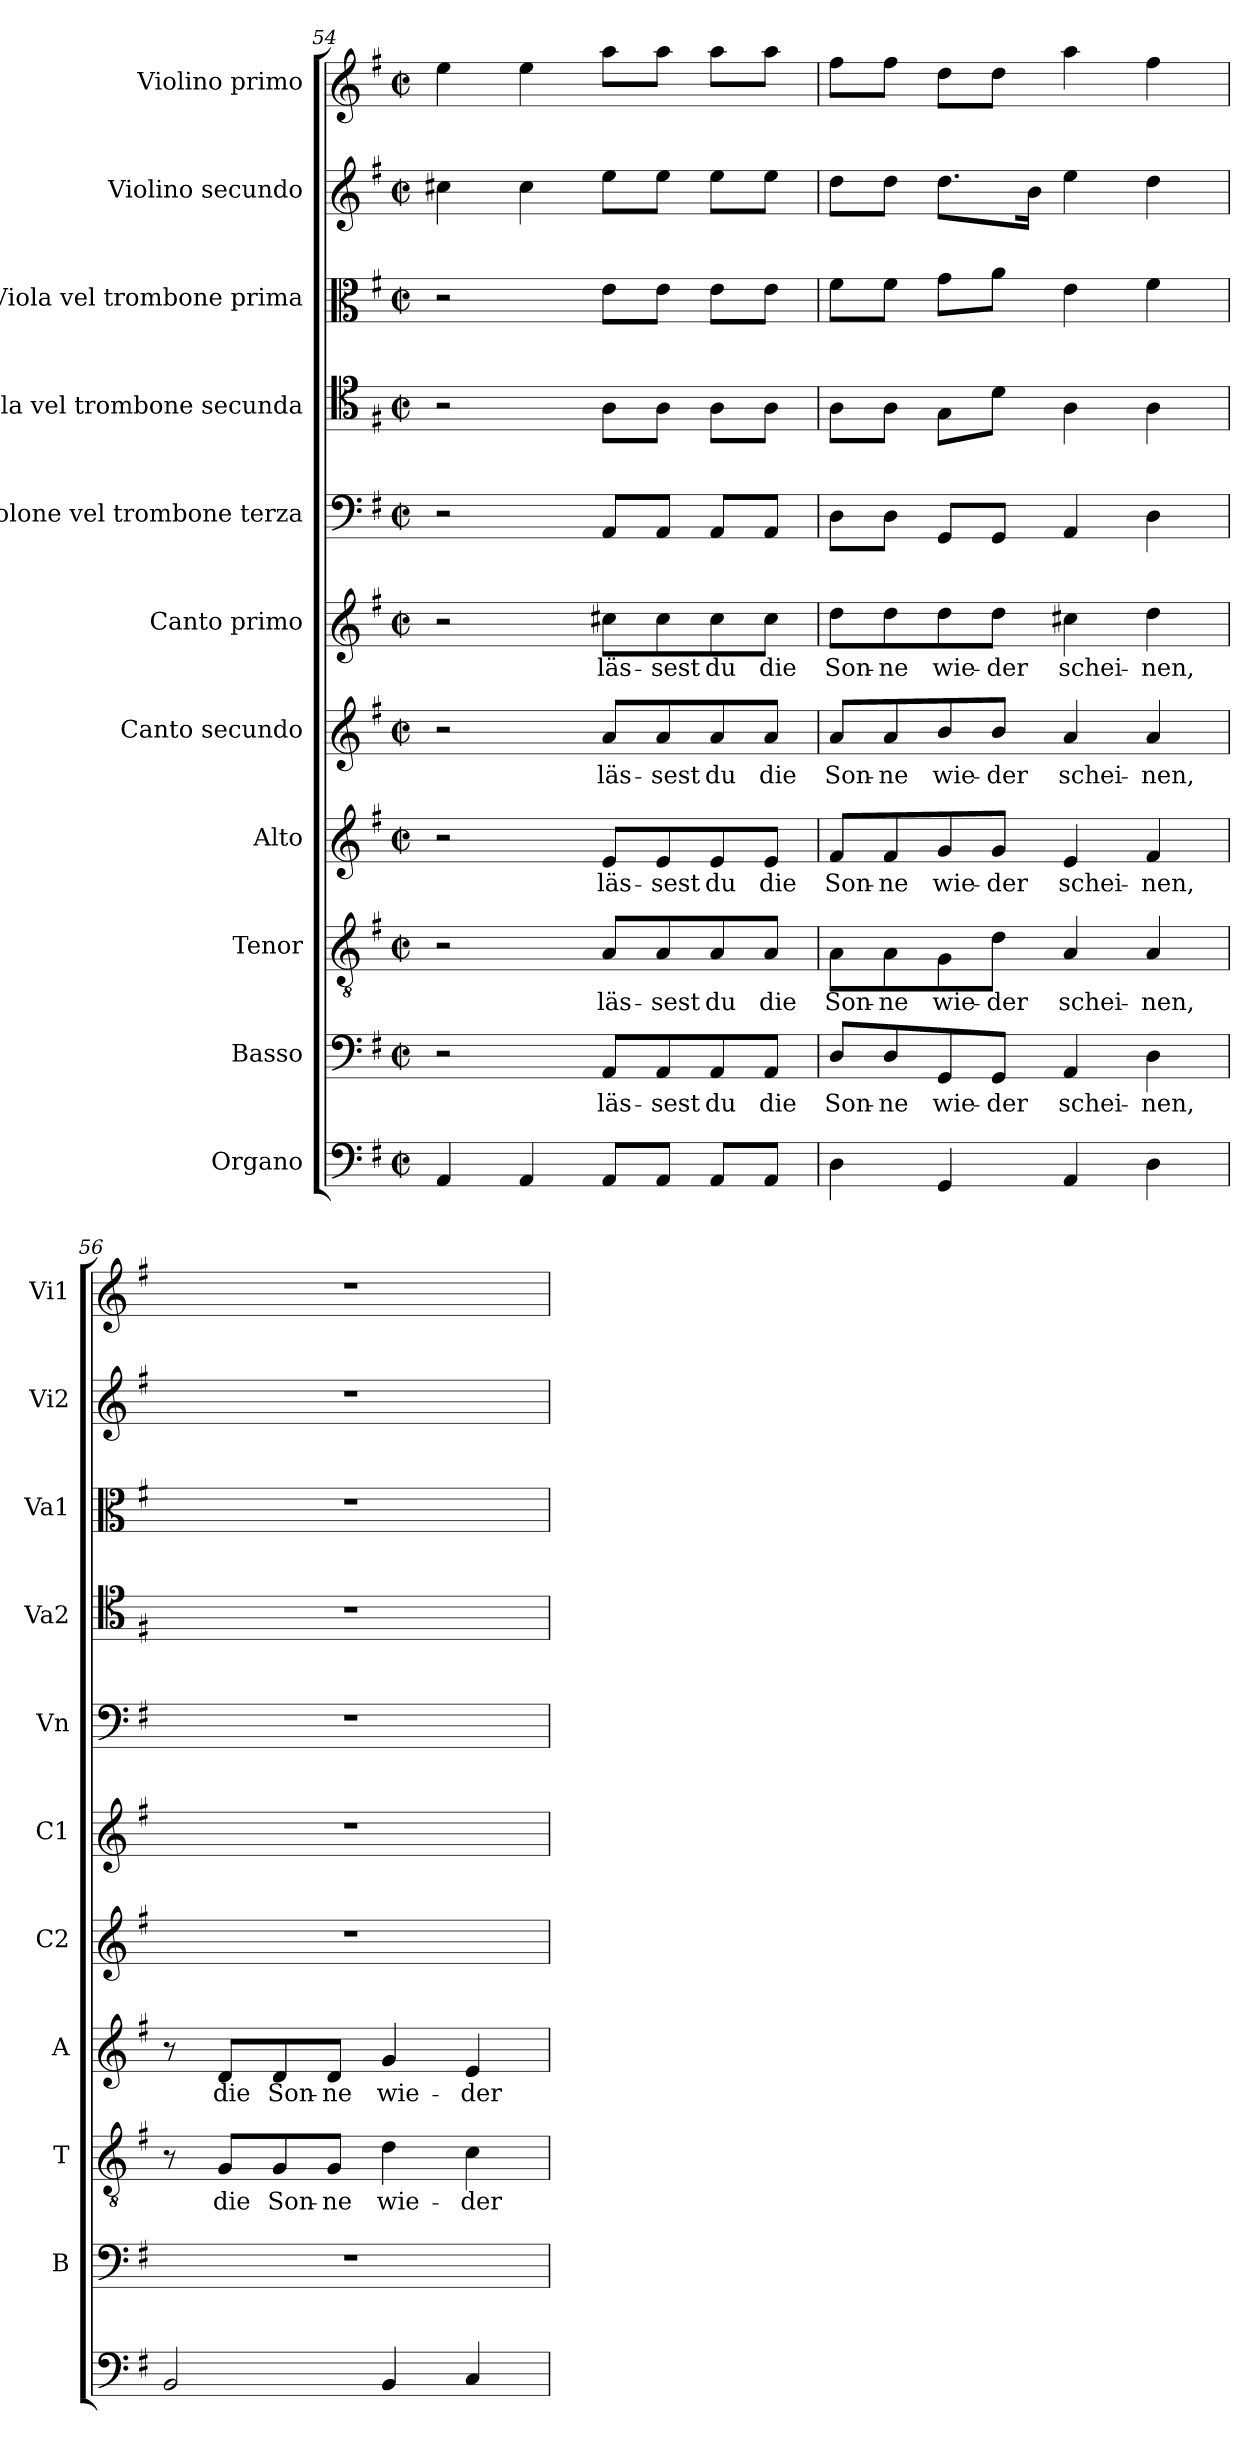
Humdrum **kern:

**kern	**kern	**text	**kern	**text	**kern	**text	**kern	**text	**kern	**text	**kern	**kern	**kern	**kern	**kern
*part11	*part10	*part10	*part9	*part9	*part8	*part8	*part7	*part7	*part6	*part6	*part5	*part4	*part3	*part2	*part1
*staff11	*staff10	*staff10	*staff9	*staff9	*staff8	*staff8	*staff7	*staff7	*staff6	*staff6	*staff5	*staff4	*staff3	*staff2	*staff1
*I"Organo	*I"Basso	*	*I"Tenor	*	*I"Alto	*	*I"Canto secundo	*	*I"Canto primo	*	*I"Violone vel trombone  terza	*I"Viola vel trombone secunda	*I"Viola vel trombone prima	*I"Violino secundo	*I"Violino primo
*	*I'B	*	*I'T	*	*I'A	*	*I'C2	*	*I'C1	*	*I'Vn	*I'Va2	*I'Va1	*I'Vi2	*I'Vi1
*clefF4	*clefF4	*	*clefGv2	*	*clefG2	*	*clefG2	*	*clefG2	*	*clefF4	*clefC4	*clefC3	*clefG2	*clefG2
*k[f#]	*k[f#]	*	*k[f#]	*	*k[f#]	*	*k[f#]	*	*k[f#]	*	*k[f#]	*k[f#]	*k[f#]	*k[f#]	*k[f#]
*G:	*G:	*	*G:	*	*G:	*	*G:	*	*G:	*	*G:	*G:	*G:	*G:	*G:
*M2/2	*M2/2	*	*M2/2	*	*M2/2	*	*M2/2	*	*M2/2	*	*M2/2	*M2/2	*M2/2	*M2/2	*M2/2
*met(c|)	*met(c|)	*	*met(c|)	*	*met(c|)	*	*met(c|)	*	*met(c|)	*	*met(c|)	*met(c|)	*met(c|)	*met(c|)	*met(c|)
=54	=54	=54	=54	=54	=54	=54	=54	=54	=54	=54	=54	=54	=54	=54	=54
4AA/	2r	.	2r	.	2r	.	2r	.	2r	.	2r	2r	2r	4cc#X\	4ee\
4AA/	.	.	.	.	.	.	.	.	.	.	.	.	.	4cc#\	4ee\
!	!	!LO:LY:b	!	!	!	!	!	!	!	!	!	!	!	!	!
!	!	!	!	!LO:LY:b	!	!	!	!	!	!	!	!	!	!	!
!	!	!	!	!	!	!LO:LY:b	!	!	!	!	!	!	!	!	!
!	!	!	!	!	!	!	!	!LO:LY:b	!	!	!	!	!	!	!
!	!	!	!	!	!	!	!	!	!	!LO:LY:b	!	!	!	!	!
8AA/L	8AA/L	läs-	8A/L	läs-	8e/L	läs-	8a/L	läs-	8cc#X\L	läs-	8AA/L	8A\L	8e\L	8ee\L	8aa\L
!	!	!LO:LY:b	!	!	!	!	!	!	!	!	!	!	!	!	!
!	!	!	!	!LO:LY:b	!	!	!	!	!	!	!	!	!	!	!
!	!	!	!	!	!	!LO:LY:b	!	!	!	!	!	!	!	!	!
!	!	!	!	!	!	!	!	!LO:LY:b	!	!	!	!	!	!	!
!	!	!	!	!	!	!	!	!	!	!LO:LY:b	!	!	!	!	!
8AA/J	8AA/	-sest	8A/	-sest	8e/	-sest	8a/	-sest	8cc#\	-sest	8AA/J	8A\J	8e\J	8ee\J	8aa\J
!	!	!LO:LY:b	!	!	!	!	!	!	!	!	!	!	!	!	!
!	!	!	!	!LO:LY:b	!	!	!	!	!	!	!	!	!	!	!
!	!	!	!	!	!	!LO:LY:b	!	!	!	!	!	!	!	!	!
!	!	!	!	!	!	!	!	!LO:LY:b	!	!	!	!	!	!	!
!	!	!	!	!	!	!	!	!	!	!LO:LY:b	!	!	!	!	!
8AA/L	8AA/	du	8A/	du	8e/	du	8a/	du	8cc#\	du	8AA/L	8A\L	8e\L	8ee\L	8aa\L
!	!	!LO:LY:b	!	!	!	!	!	!	!	!	!	!	!	!	!
!	!	!	!	!LO:LY:b	!	!	!	!	!	!	!	!	!	!	!
!	!	!	!	!	!	!LO:LY:b	!	!	!	!	!	!	!	!	!
!	!	!	!	!	!	!	!	!LO:LY:b	!	!	!	!	!	!	!
!	!	!	!	!	!	!	!	!	!	!LO:LY:b	!	!	!	!	!
8AA/J	8AA/J	die	8A/J	die	8e/J	die	8a/J	die	8cc#\J	die	8AA/J	8A\J	8e\J	8ee\J	8aa\J
!!LO:LB:g=z
=55	=55	=55	=55	=55	=55	=55	=55	=55	=55	=55	=55	=55	=55	=55	=55
!	!	!LO:LY:b	!	!	!	!	!	!	!	!	!	!	!	!	!
!	!	!	!	!LO:LY:b	!	!	!	!	!	!	!	!	!	!	!
!	!	!	!	!	!	!LO:LY:b	!	!	!	!	!	!	!	!	!
!	!	!	!	!	!	!	!	!LO:LY:b	!	!	!	!	!	!	!
!	!	!	!	!	!	!	!	!	!	!LO:LY:b	!	!	!	!	!
4D\	8D/L	Son-	8A\L	Son-	8f#/L	Son-	8a/L	Son-	8dd\L	Son-	8D\L	8A\L	8f#\L	8dd\L	8ff#\L
!	!	!LO:LY:b	!	!	!	!	!	!	!	!	!	!	!	!	!
!	!	!	!	!LO:LY:b	!	!	!	!	!	!	!	!	!	!	!
!	!	!	!	!	!	!LO:LY:b	!	!	!	!	!	!	!	!	!
!	!	!	!	!	!	!	!	!LO:LY:b	!	!	!	!	!	!	!
!	!	!	!	!	!	!	!	!	!	!LO:LY:b	!	!	!	!	!
.	8D/	-ne	8A\	-ne	8f#/	-ne	8a/	-ne	8dd\	-ne	8D\J	8A\J	8f#\J	8dd\J	8ff#\J
!	!	!LO:LY:b	!	!	!	!	!	!	!	!	!	!	!	!	!
!	!	!	!	!LO:LY:b	!	!	!	!	!	!	!	!	!	!	!
!	!	!	!	!	!	!LO:LY:b	!	!	!	!	!	!	!	!	!
!	!	!	!	!	!	!	!	!LO:LY:b	!	!	!	!	!	!	!
!	!	!	!	!	!	!	!	!	!	!LO:LY:b	!	!	!	!	!
4GG/	8GG/	wie-	8G\	wie-	8g/	wie-	8b/	wie-	8dd\	wie-	8GG/L	8G\L	8g\L	8.dd\L	8dd\L
!	!	!LO:LY:b	!	!	!	!	!	!	!	!	!	!	!	!	!
!	!	!	!	!LO:LY:b	!	!	!	!	!	!	!	!	!	!	!
!	!	!	!	!	!	!LO:LY:b	!	!	!	!	!	!	!	!	!
!	!	!	!	!	!	!	!	!LO:LY:b	!	!	!	!	!	!	!
!	!	!	!	!	!	!	!	!	!	!LO:LY:b	!	!	!	!	!
.	8GG/J	-der	8d\J	-der	8g/J	-der	8b/J	-der	8dd\J	-der	8GG/J	8d\J	8a\J	.	8dd\J
.	.	.	.	.	.	.	.	.	.	.	.	.	.	16b\Jk	.
!	!	!LO:LY:b	!	!	!	!	!	!	!	!	!	!	!	!	!
!	!	!	!	!LO:LY:b	!	!	!	!	!	!	!	!	!	!	!
!	!	!	!	!	!	!LO:LY:b	!	!	!	!	!	!	!	!	!
!	!	!	!	!	!	!	!	!LO:LY:b	!	!	!	!	!	!	!
!	!	!	!	!	!	!	!	!	!	!LO:LY:b	!	!	!	!	!
4AA/	4AA/	schei-	4A/	schei-	4e/	schei-	4a/	schei-	4cc#X\	schei-	4AA/	4A\	4e\	4ee\	4aa\
!	!	!LO:LY:b	!	!	!	!	!	!	!	!	!	!	!	!	!
!	!	!	!	!LO:LY:b	!	!	!	!	!	!	!	!	!	!	!
!	!	!	!	!	!	!LO:LY:b	!	!	!	!	!	!	!	!	!
!	!	!	!	!	!	!	!	!LO:LY:b	!	!	!	!	!	!	!
!	!	!	!	!	!	!	!	!	!	!LO:LY:b	!	!	!	!	!
4D\	4D\	-nen,	4A/	-nen,	4f#/	-nen,	4a/	-nen,	4dd\	-nen,	4D\	4A\	4f#\	4dd\	4ff#\
=56	=56	=56	=56	=56	=56	=56	=56	=56	=56	=56	=56	=56	=56	=56	=56
2BB/	1r	.	8r	.	8r	.	1r	.	1r	.	1r	1r	1r	1r	1r
!	!	!	!	!LO:LY:b	!	!	!	!	!	!	!	!	!	!	!
!	!	!	!	!	!	!LO:LY:b	!	!	!	!	!	!	!	!	!
.	.	.	8G/L	die	8d/L	die	.	.	.	.	.	.	.	.	.
!	!	!	!	!LO:LY:b	!	!	!	!	!	!	!	!	!	!	!
!	!	!	!	!	!	!LO:LY:b	!	!	!	!	!	!	!	!	!
.	.	.	8G/	Son-	8d/	Son-	.	.	.	.	.	.	.	.	.
!	!	!	!	!LO:LY:b	!	!	!	!	!	!	!	!	!	!	!
!	!	!	!	!	!	!LO:LY:b	!	!	!	!	!	!	!	!	!
.	.	.	8G/J	-ne	8d/J	-ne	.	.	.	.	.	.	.	.	.
!	!	!	!	!LO:LY:b	!	!	!	!	!	!	!	!	!	!	!
!	!	!	!	!	!	!LO:LY:b	!	!	!	!	!	!	!	!	!
4BB/	.	.	4d\	wie-	4g/	wie-	.	.	.	.	.	.	.	.	.
!	!	!	!	!LO:LY:b	!	!	!	!	!	!	!	!	!	!	!
!	!	!	!	!	!	!LO:LY:b	!	!	!	!	!	!	!	!	!
4C/	.	.	4c\	-der	4e/	-der	.	.	.	.	.	.	.	.	.
=	=	=	=	=	=	=	=	=	=	=	=	=	=	=	=
*-	*-	*-	*-	*-	*-	*-	*-	*-	*-	*-	*-	*-	*-	*-	*-
